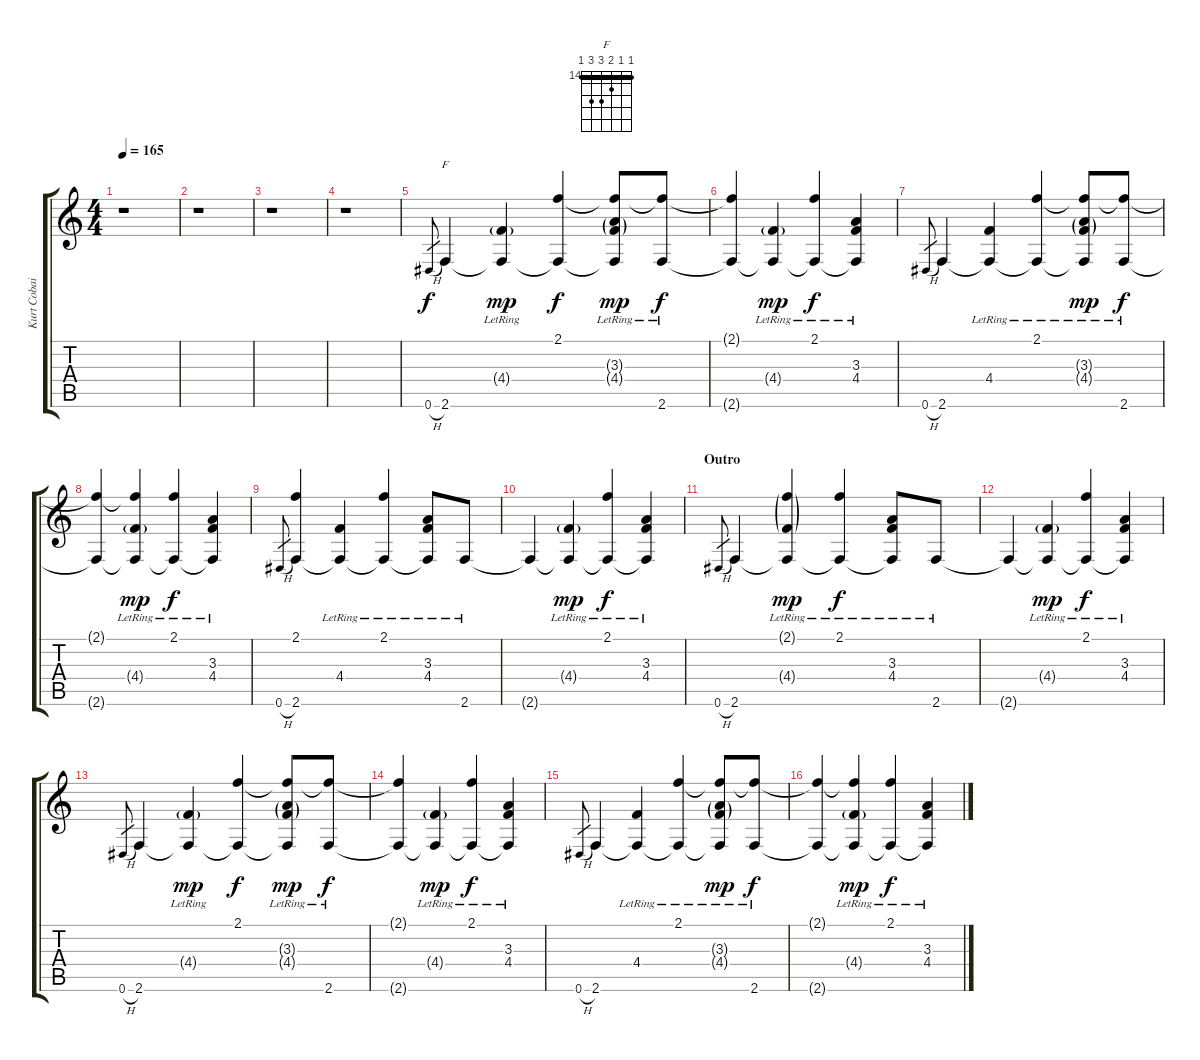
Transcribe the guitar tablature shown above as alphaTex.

\track ("Kurt Cobain Cln" "Kurt Cobai") {instrument electricguitarmuted}
\staff {score tabs}
\tuning (Eb4 Bb3 Gb3 Db3 Ab2 Eb2) {hide}
\chord ("F" 14 14 15 16 16 14) {firstfret 14 barre 14}
\ts (4 4)
\tempo 165
\clef g2
\ks c
r.1{dy f} |
r.1 |
r.1 |
r.1 |
0.6{h}.8{gr} 2.6.4{ch "F"} (4.4{g lr} 2.6{t}).4{dy mp} (2.1 2.6{t}).4{dy f} (2.1{t} 3.3{g} 4.4{g lr} 2.6{t}).8{dy mp} (2.1{t} 2.6{lr}).8{dy f} |
(2.1{t} 2.6{t}).4 (4.4{g lr} 2.6{t}).4{dy mp} (2.1{lr} 2.6{t}).4{dy f} (3.3 4.4{lr} 2.6{t}).4 |
0.6{h}.8{gr} 2.6.4 (4.4{lr} 2.6{t}).4 (2.1{lr} 2.6{t}).4 (2.1{t} 3.3{g} 4.4{g lr} 2.6{t}).8{dy mp} (2.1{t} 2.6{lr}).8{dy f} |
(2.1{t} 2.6{t}).4 (2.1{t} 4.4{g lr} 2.6{t}).4{dy mp} (2.1{lr} 2.6{t}).4{dy f} (3.3 4.4{lr} 2.6{t}).4 |
0.6{h}.8{gr} (2.1 2.6).4 (4.4{lr} 2.6{t}).4 (2.1{lr} 2.6{t}).4 (3.3{lr} 4.4{lr} 2.6{t}).8 2.6{lr}.8 |
2.6{t}.4 (4.4{g lr} 2.6{t}).4{dy mp} (2.1{lr} 2.6{t}).4{dy f} (3.3{lr} 4.4{lr} 2.6{t}).4 |
\section ("" "Outro")
0.6{h}.8{gr} 2.6.4 (2.1{g} 4.4{g lr} 2.6{t}).4{dy mp} (2.1{lr} 2.6{t}).4{dy f} (3.3{lr} 4.4{lr} 2.6{t}).8 2.6{lr}.8 |
2.6{t}.4 (4.4{g lr} 2.6{t}).4{dy mp} (2.1{lr} 2.6{t}).4{dy f} (3.3{lr} 4.4{lr} 2.6{t}).4 |
0.6{h}.8{gr} 2.6.4 (4.4{g lr} 2.6{t}).4{dy mp} (2.1 2.6{t}).4{dy f} (2.1{t} 3.3{g} 4.4{g lr} 2.6{t}).8{dy mp} (2.1{t} 2.6{lr}).8{dy f} |
(2.1{t} 2.6{t}).4 (4.4{g lr} 2.6{t}).4{dy mp} (2.1{lr} 2.6{t}).4{dy f} (3.3 4.4{lr} 2.6{t}).4 |
0.6{h}.8{gr} 2.6.4 (4.4{lr} 2.6{t}).4 (2.1{lr} 2.6{t}).4 (2.1{t} 3.3{g} 4.4{g lr} 2.6{t}).8{dy mp} (2.1{t} 2.6{lr}).8{dy f} |
(2.1{t} 2.6{t}).4 (2.1{t} 4.4{g lr} 2.6{t}).4{dy mp} (2.1{lr} 2.6{t}).4{dy f} (3.3 4.4{lr} 2.6{t}).4
